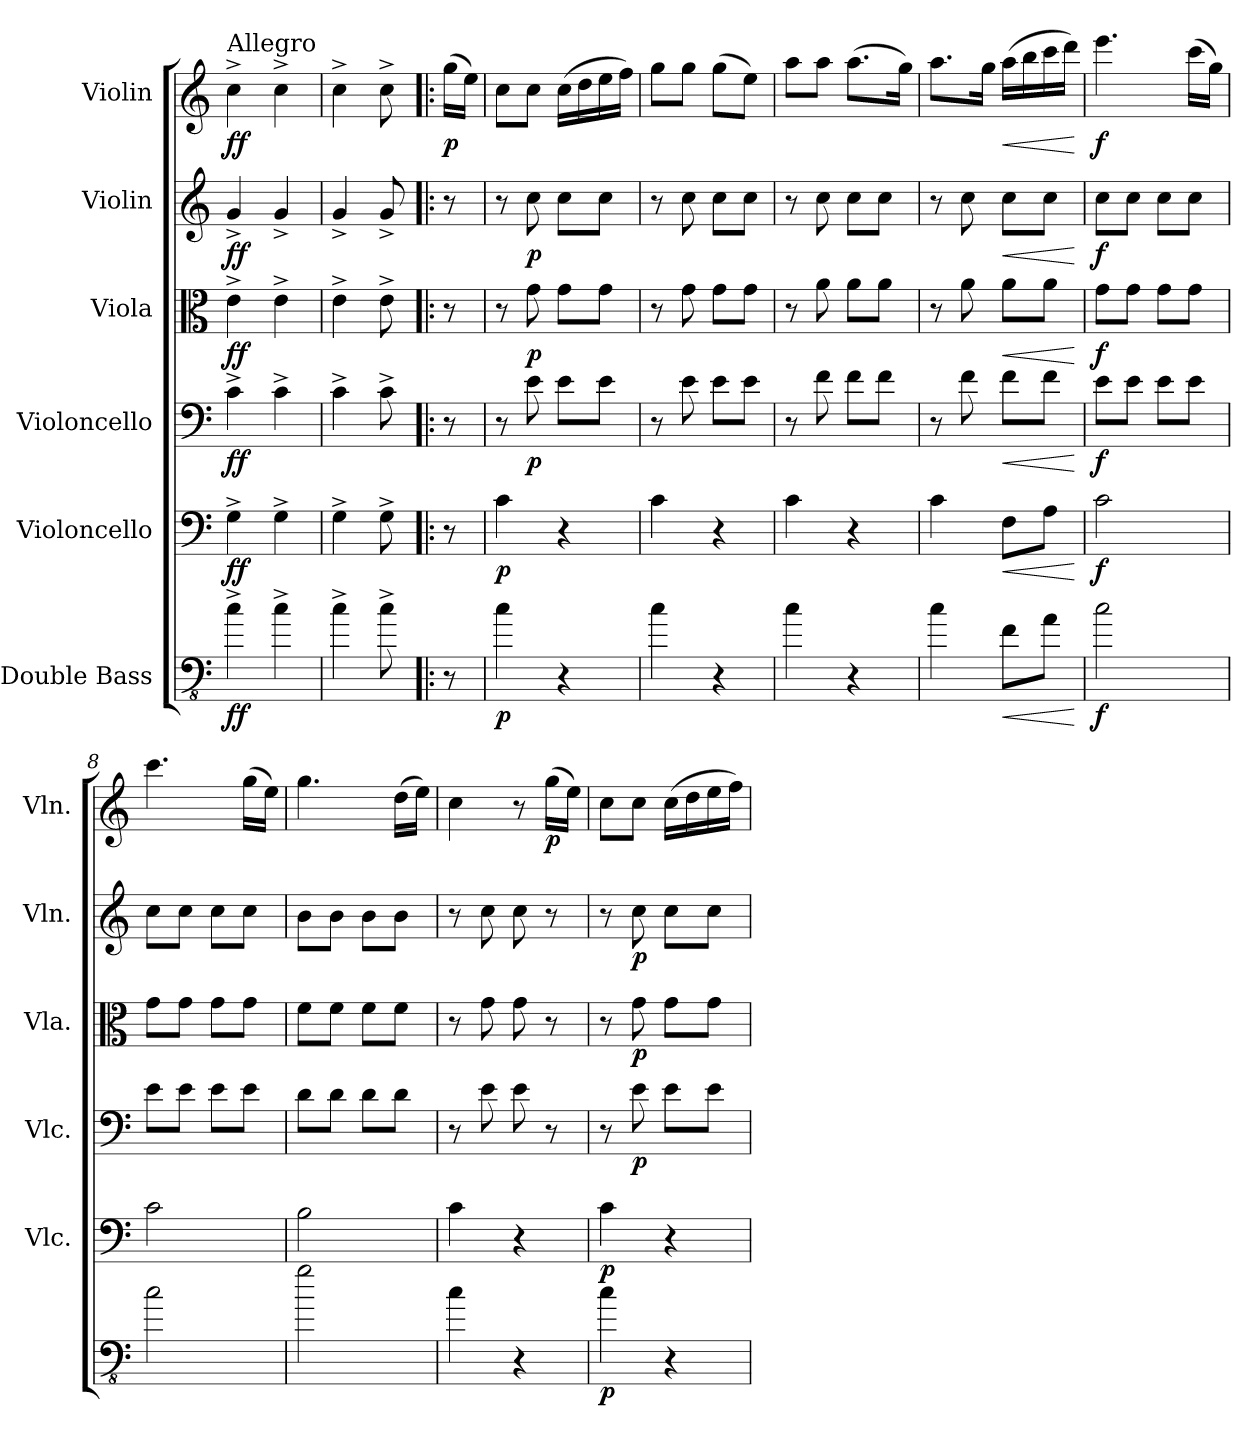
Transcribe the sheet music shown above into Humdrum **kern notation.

**kern	**dynam	**kern	**dynam	**kern	**dynam	**kern	**dynam	**kern	**dynam	**kern	**dynam
*part6	*part6	*part5	*part5	*part4	*part4	*part3	*part3	*part2	*part2	*part1	*part1
*staff6	*staff6	*staff5	*staff5	*staff4	*staff4	*staff3	*staff3	*staff2	*staff2	*staff1	*staff1
*I"Double Bass	*	*I"Violoncello	*	*I"Violoncello	*	*I"Viola	*	*I"Violin	*	*I"Violin	*
*	*	*I'Vlc.	*	*I'Vlc.	*	*I'Vla.	*	*I'Vln.	*	*I'Vln.	*
*clefFv4	*	*clefF4	*	*clefF4	*	*clefC3	*	*clefG2	*	*clefG2	*
*ITrd7c12	*	*	*	*	*	*	*	*	*	*	*
*k[]	*	*k[]	*	*k[]	*	*k[]	*	*k[]	*	*k[]	*
*C:	*	*C:	*	*C:	*	*C:	*	*C:	*	*C:	*
=1	=1	=1	=1	=1	=1	=1	=1	=1	=1	=1	=1
!	!	!	!	!	!	!	!	!	!	!LO:TX:a:t=Allegro	!
!	!LO:DY:b	!	!LO:DY:b	!	!LO:DY:b	!	!LO:DY:b	!	!LO:DY:b	!	!LO:DY:b
4C^\	ff	4G^\	ff	4c^\	ff	4e^\	ff	4g^/	ff	4cc^\	ff
4C^\	.	4G^\	.	4c^\	.	4e^\	.	4g^/	.	4cc^\	.
=1X1	=1X1	=1X1	=1X1	=1X1	=1X1	=1X1	=1X1	=1X1	=1X1	=1X1	=1X1
4C^\	.	4G^\	.	4c^\	.	4e^\	.	4g^/	.	4cc^\	.
8C^\	.	8G^\	.	8c^\	.	8e^\	.	8g^/	.	8cc^\	.
=2!|:	=2!|:	=2!|:	=2!|:	=2!|:	=2!|:	=2!|:	=2!|:	=2!|:	=2!|:	=2!|:	=2!|:
!	!	!	!	!	!	!	!	!	!	!	!LO:DY:b
8r	.	8r	.	8r	.	8r	.	8r	.	(16gg\LL	p
.	.	.	.	.	.	.	.	.	.	16ee\JJ)	.
=3	=3	=3	=3	=3	=3	=3	=3	=3	=3	=3	=3
!	!LO:DY:b	!	!LO:DY:b	!	!	!	!	!	!	!	!
4C\	p	4c\	p	8r	.	8r	.	8r	.	8cc\L	.
!	!	!	!	!	!LO:DY:b	!	!LO:DY:b	!	!LO:DY:b	!	!
.	.	.	.	8e\	p	8g\	p	8cc\	p	8cc\J	.
4r	.	4r	.	8e\L	.	8g\L	.	8cc\L	.	(16cc\LL	.
.	.	.	.	.	.	.	.	.	.	16dd\	.
.	.	.	.	8e\J	.	8g\J	.	8cc\J	.	16ee\	.
.	.	.	.	.	.	.	.	.	.	16ff\JJ)	.
=4	=4	=4	=4	=4	=4	=4	=4	=4	=4	=4	=4
4C\	.	4c\	.	8r	.	8r	.	8r	.	8gg\L	.
.	.	.	.	8e\	.	8g\	.	8cc\	.	8gg\J	.
4r	.	4r	.	8e\L	.	8g\L	.	8cc\L	.	(8gg\L	.
.	.	.	.	8e\J	.	8g\J	.	8cc\J	.	8ee\J)	.
=5	=5	=5	=5	=5	=5	=5	=5	=5	=5	=5	=5
4C\	.	4c\	.	8r	.	8r	.	8r	.	8aa\L	.
.	.	.	.	8f\	.	8a\	.	8cc\	.	8aa\J	.
4r	.	4r	.	8f\L	.	8a\L	.	8cc\L	.	(8.aa\L	.
.	.	.	.	8f\J	.	8a\J	.	8cc\J	.	.	.
.	.	.	.	.	.	.	.	.	.	16gg\Jk)	.
=6	=6	=6	=6	=6	=6	=6	=6	=6	=6	=6	=6
4C\	.	4c\	.	8r	.	8r	.	8r	.	8.aa\L	.
.	.	.	.	8f\	.	8a\	.	8cc\	.	.	.
.	.	.	.	.	.	.	.	.	.	16gg\Jk	.
!	!LO:HP:b	!	!LO:HP:b	!	!LO:HP:b	!	!LO:HP:b	!	!LO:HP:b	!	!LO:HP:b
8FF\L	<	8F\L	<	8f\L	<	8a\L	<	8cc\L	<	(16aa\LL	<
.	.	.	.	.	.	.	.	.	.	16bb\	.
8AA\J	.	8A\J	.	8f\J	.	8a\J	.	8cc\J	.	16ccc\	.
.	.	.	.	.	.	.	.	.	.	16ddd\JJ)	.
.	[	.	[	.	[	.	[	.	[	.	[
=7	=7	=7	=7	=7	=7	=7	=7	=7	=7	=7	=7
!	!LO:DY:b	!	!LO:DY:b	!	!LO:DY:b	!	!LO:DY:b	!	!LO:DY:b	!	!LO:DY:b
2C\	f	2c\	f	8e\L	f	8g\L	f	8cc\L	f	4.eee\	f
.	.	.	.	8e\J	.	8g\J	.	8cc\J	.	.	.
.	.	.	.	8e\L	.	8g\L	.	8cc\L	.	.	.
.	.	.	.	8e\J	.	8g\J	.	8cc\J	.	(16ccc\LL	.
.	.	.	.	.	.	.	.	.	.	16gg\JJ)	.
!!LO:LB:g=z
=8	=8	=8	=8	=8	=8	=8	=8	=8	=8	=8	=8
2C\	.	2c\	.	8e\L	.	8g\L	.	8cc\L	.	4.ccc\	.
.	.	.	.	8e\J	.	8g\J	.	8cc\J	.	.	.
.	.	.	.	8e\L	.	8g\L	.	8cc\L	.	.	.
.	.	.	.	8e\J	.	8g\J	.	8cc\J	.	(16gg\LL	.
.	.	.	.	.	.	.	.	.	.	16ee\JJ)	.
=9	=9	=9	=9	=9	=9	=9	=9	=9	=9	=9	=9
2G\	.	2B\	.	8d\L	.	8f\L	.	8b\L	.	4.gg\	.
.	.	.	.	8d\J	.	8f\J	.	8b\J	.	.	.
.	.	.	.	8d\L	.	8f\L	.	8b\L	.	.	.
.	.	.	.	8d\J	.	8f\J	.	8b\J	.	(16dd\LL	.
.	.	.	.	.	.	.	.	.	.	16ee\JJ)	.
=10	=10	=10	=10	=10	=10	=10	=10	=10	=10	=10	=10
4C\	.	4c\	.	8r	.	8r	.	8r	.	4cc\	.
.	.	.	.	8e\	.	8g\	.	8cc\	.	.	.
4r	.	4r	.	8e\	.	8g\	.	8cc\	.	8r	.
!	!	!	!	!	!	!	!	!	!	!	!LO:DY:b
.	.	.	.	8r	.	8r	.	8r	.	(16gg\LL	p
.	.	.	.	.	.	.	.	.	.	16ee\JJ)	.
=11	=11	=11	=11	=11	=11	=11	=11	=11	=11	=11	=11
!	!LO:DY:b	!	!LO:DY:b	!	!	!	!	!	!	!	!
4C\	p	4c\	p	8r	.	8r	.	8r	.	8cc\L	.
!	!	!	!	!	!LO:DY:b	!	!LO:DY:b	!	!LO:DY:b	!	!
.	.	.	.	8e\	p	8g\	p	8cc\	p	8cc\J	.
4r	.	4r	.	8e\L	.	8g\L	.	8cc\L	.	(16cc\LL	.
.	.	.	.	.	.	.	.	.	.	16dd\	.
.	.	.	.	8e\J	.	8g\J	.	8cc\J	.	16ee\	.
.	.	.	.	.	.	.	.	.	.	16ff\JJ)	.
=	=	=	=	=	=	=	=	=	=	=	=
*-	*-	*-	*-	*-	*-	*-	*-	*-	*-	*-	*-
